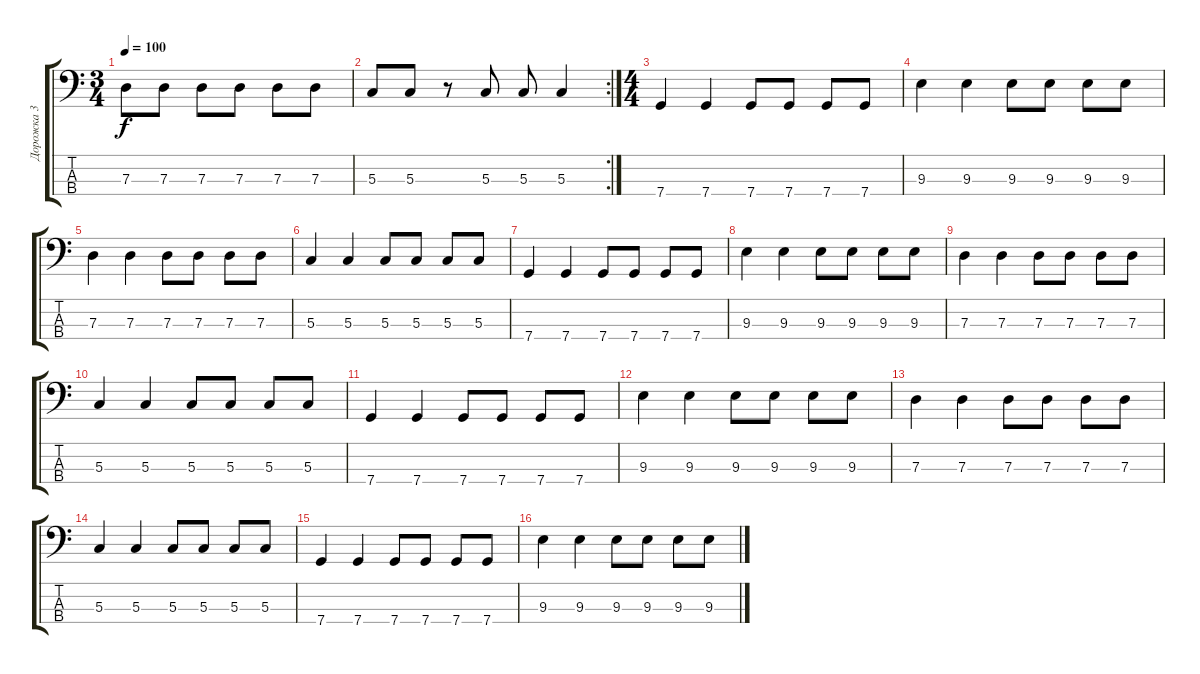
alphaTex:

\track ("Дорожка 3" "Дорожка 3") {instrument electricbassfinger}
\staff {score tabs}
\tuning (F2 C2 G1 C1) {hide}
\ts (3 4)
\tempo 100
\clef f4
\ks c
7.3.8{dy f} 7.3.8 7.3.8 7.3.8 7.3.8 7.3.8 |
\rc 2
5.3.8 5.3.8 r.8 5.3.8 5.3.8 5.3.4 |
\ts (4 4)
7.4.4 7.4.4 7.4.8 7.4.8 7.4.8 7.4.8 |
9.3.4 9.3.4 9.3.8 9.3.8 9.3.8 9.3.8 |
7.3.4 7.3.4 7.3.8 7.3.8 7.3.8 7.3.8 |
5.3.4 5.3.4 5.3.8 5.3.8 5.3.8 5.3.8 |
7.4.4 7.4.4 7.4.8 7.4.8 7.4.8 7.4.8 |
9.3.4 9.3.4 9.3.8 9.3.8 9.3.8 9.3.8 |
7.3.4 7.3.4 7.3.8 7.3.8 7.3.8 7.3.8 |
5.3.4 5.3.4 5.3.8 5.3.8 5.3.8 5.3.8 |
7.4.4 7.4.4 7.4.8 7.4.8 7.4.8 7.4.8 |
9.3.4 9.3.4 9.3.8 9.3.8 9.3.8 9.3.8 |
7.3.4 7.3.4 7.3.8 7.3.8 7.3.8 7.3.8 |
5.3.4 5.3.4 5.3.8 5.3.8 5.3.8 5.3.8 |
7.4.4 7.4.4 7.4.8 7.4.8 7.4.8 7.4.8 |
9.3.4 9.3.4 9.3.8 9.3.8 9.3.8 9.3.8
